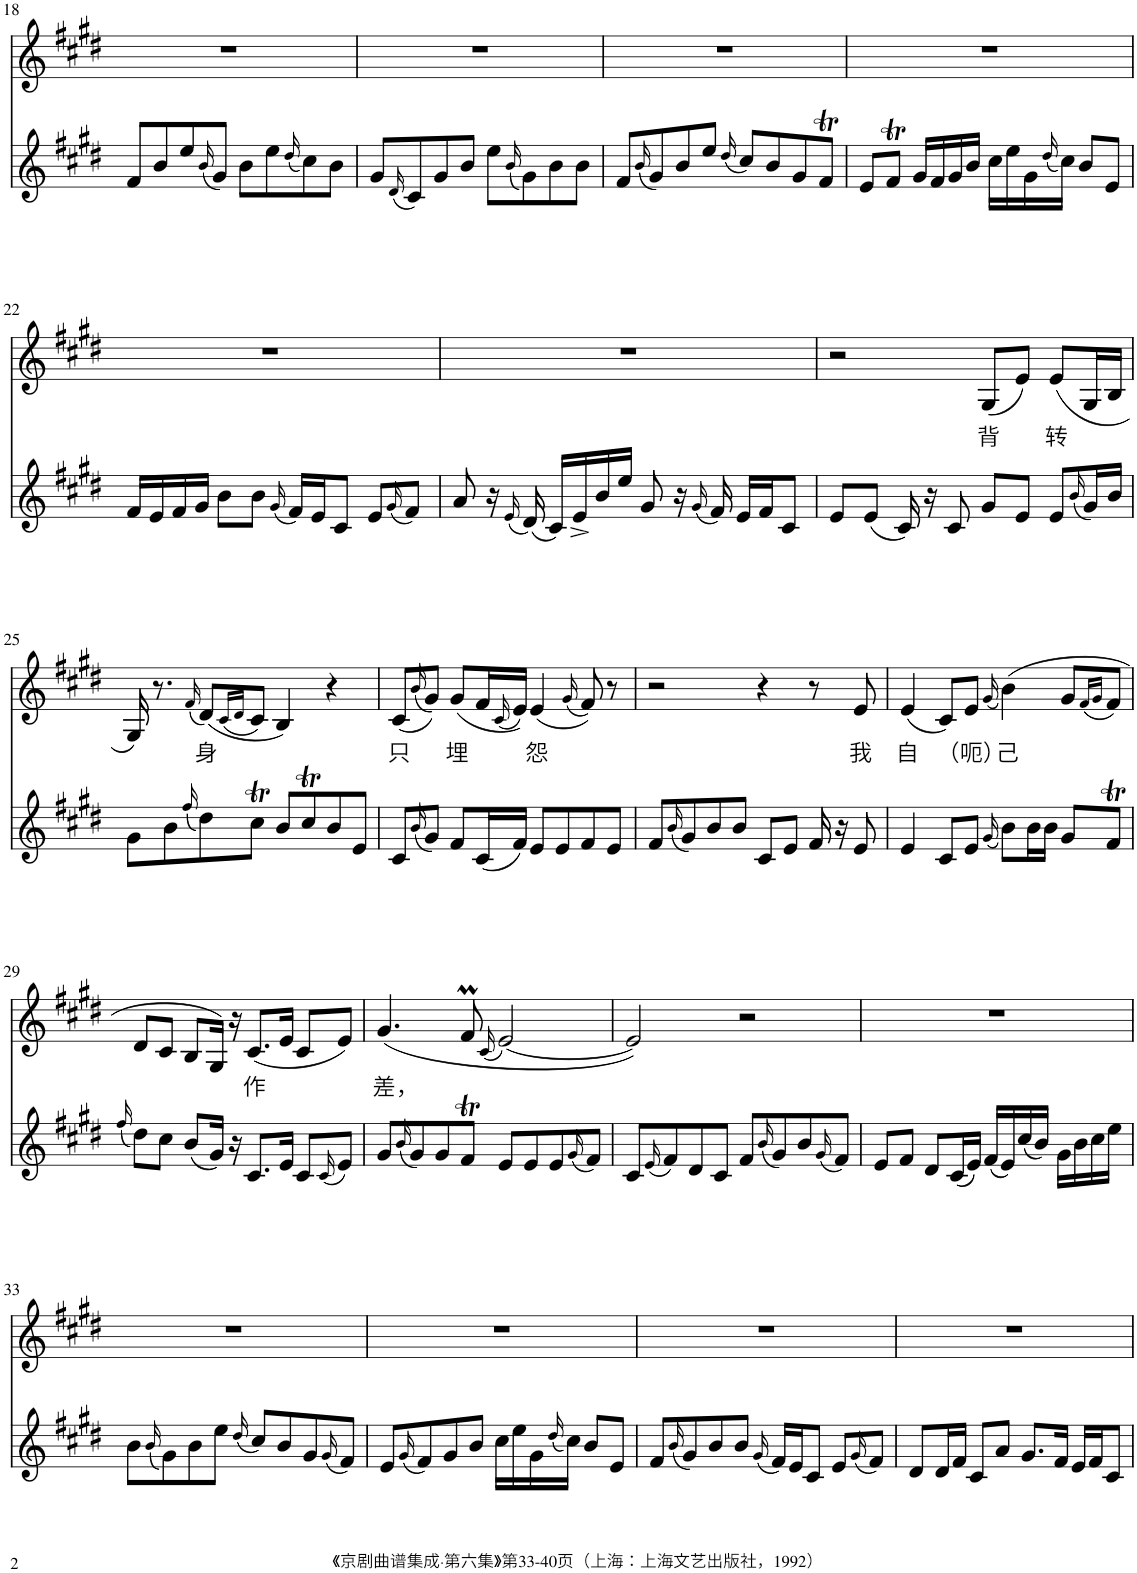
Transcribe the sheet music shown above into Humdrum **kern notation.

**kern	**kern	**text
*part2	*part1	*part1
*staff2	*staff1	*staff1
*I"Piano	*I"Piano	*
*I'Pno	*I'Pno	*
!!LO:PB:g=z
*clefG2	*clefG2	*
*k[f#c#g#d#]	*k[f#c#g#d#]	*
*M4/4	*M4/4	*
=18	=18	=18
8f#/L	1r	.
8b/	.	.
8ee/	.	.
(16qb/	.	.
8g#/J)	.	.
8b\L	.	.
8ee\	.	.
(16qdd#/	.	.
8cc#\)	.	.
8b\J	.	.
=19	=19	=19
8g#/L	1r	.
(16qd#/	.	.
8c#/)	.	.
8g#/	.	.
8b/J	.	.
8ee\L	.	.
(16qb/	.	.
8g#\)	.	.
8b\	.	.
8b\J	.	.
=20	=20	=20
8f#/L	1r	.
(16qb/	.	.
8g#/)	.	.
8b/	.	.
8ee/J	.	.
(16qdd#/	.	.
8cc#/L)	.	.
8b/	.	.
8g#/	.	.
8f#T/J	.	.
=21	=21	=21
8e/L	1r	.
8f#T/J	.	.
16g#/LL	.	.
16f#/	.	.
16g#/	.	.
16b/JJ	.	.
16cc#\LL	.	.
16ee\	.	.
16g#\	.	.
(16qdd#/	.	.
16cc#\JJ)	.	.
8b/L	.	.
8e/J	.	.
!!LO:LB:g=z
=22	=22	=22
16f#/LL	1r	.
16e/	.	.
16f#/	.	.
16g#/JJ	.	.
8b\L	.	.
8b\J	.	.
(16qg#/	.	.
16f#/LL)	.	.
16e/J	.	.
8c#/J	.	.
8e/L	.	.
(16qg#/	.	.
8f#/J)	.	.
=23	=23	=23
8a/	1r	.
16r	.	.
(16qe/	.	.
(16d#/)	.	.
16c#/LL)	.	.
16e^/	.	.
16b/	.	.
16ee/JJ	.	.
8g#/	.	.
16r	.	.
(16qg#/	.	.
16f#/)	.	.
16e/LL	.	.
16f#/J	.	.
8c#/J	.	.
=24	=24	=24
8e/L	2r	.
(8e/J	.	.
16c#/)	.	.
16r	.	.
8c#/	.	.
!	!	!LO:LY:b
8g#/L	(8G#/L	背
8e/J	8e/J)	.
!	!	!LO:LY:b
8e/L	(8e/L	转
(16qb/	.	.
16g#/L)	16G#/L	.
16b/JJ	16B/JJ	.
!!LO:LB:g=z
=25	=25	=25
8g#\L	16G#/)	.
.	8.r	.
8b\	.	.
(16qff#/	(16qf#/	.
!	!	!LO:LY:b
8dd#\)	(8d#/L)	身
.	(16qc#/LL	.
.	16qd#/JJ	.
8cc#T\J	8c#/J)	.
8b/L	4B/)	.
8cc#T/	.	.
8b/	4r	.
8e/J	.	.
=26	=26	=26
!	!	!LO:LY:b
8c#/L	(8c#/L	只
(16qb/	(16qb/	.
8g#/J)	8g#/J))	.
!	!	!LO:LY:b
8f#/L	(8g#/L	埋
(16c#/L	16f#/L	.
.	(16qc#/	.
16f#/JJ)	16e/JJ))	.
!	!	!LO:LY:b
8e/L	(4e/	怨
8e/	.	.
.	(16qg#/	.
8f#/	8f#/))	.
8e/J	8r	.
=27	=27	=27
8f#/L	2r	.
(16qb/	.	.
8g#/)	.	.
8b/	.	.
8b/J	.	.
8c#/L	4r	.
8e/J	.	.
16f#/	8r	.
16r	.	.
!	!	!LO:LY:b
8e/	8e/	我
=28	=28	=28
!	!	!LO:LY:b
4e/	(4e/	自
8c#/L	8c#/L)	.
!	!	!LO:LY:b
8e/J	8e/J	（呃）
(16qg#/	(16qg#/	.
!	!	!LO:LY:b
8b\L)	(4b\)	己
16b\L	.	.
16b\JJ	.	.
8g#/L	8g#/L	.
.	(16qf#/LL	.
.	16qg#/JJ	.
8f#T/J	8f#/J)	.
!!LO:LB:g=z
=29	=29	=29
(16qff#/	.	.
8dd#\L)	8d#/L	.
8cc#\J	8c#/J	.
(8b/L	8B/L	.
16g#/Jk)	16G#/Jk)	.
16r	16r	.
!	!	!LO:LY:b
8.c#/L	(8.c#/L	作
16e/Jk	16e/Jk	.
8c#/L	8c#/L	.
(16qc#/	.	.
8e/J)	8e/J)	.
=30	=30	=30
!	!	!LO:LY:b
8g#/L	(4.g#/	差，
(16qb/	.	.
8g#/)	.	.
8g#/	.	.
8f#T/J	8f#M/	.
.	(16qc#/	.
8e/L	[2e/)	.
8e/	.	.
8e/	.	.
(16qg#/	.	.
8f#/J)	.	.
=31	=31	=31
8c#/L	2e/])	.
(16qe/	.	.
8f#/)	.	.
8d#/	.	.
8c#/J	.	.
8f#/L	2r	.
(16qb/	.	.
8g#/)	.	.
8b/	.	.
(16qg#/	.	.
8f#/J)	.	.
=32	=32	=32
8e/L	1r	.
8f#/J	.	.
8d#/L	.	.
(16c#/L	.	.
16e/JJ)	.	.
(16f#/LL	.	.
16e/)	.	.
(16cc#/	.	.
16b/JJ)	.	.
16g#\LL	.	.
16b\	.	.
16cc#\	.	.
16ee\JJ	.	.
!!LO:LB:g=z
=33	=33	=33
8b\L	1r	.
(16qb/	.	.
8g#\)	.	.
8b\	.	.
8ee\J	.	.
(16qdd#/	.	.
8cc#/L)	.	.
8b/	.	.
8g#/	.	.
(16qg#/	.	.
8f#/J)	.	.
=34	=34	=34
8e/L	1r	.
(16qg#/	.	.
8f#/)	.	.
8g#/	.	.
8b/J	.	.
16cc#\LL	.	.
16ee\	.	.
16g#\	.	.
(16qdd#/	.	.
16cc#\JJ)	.	.
8b/L	.	.
8e/J	.	.
=35	=35	=35
8f#/L	1r	.
(16qb/	.	.
8g#/)	.	.
8b/	.	.
8b/J	.	.
(16qg#/	.	.
16f#/LL)	.	.
16e/J	.	.
8c#/J	.	.
8e/L	.	.
(16qg#/	.	.
8f#/J)	.	.
=36	=36	=36
8d#/L	1r	.
16d#/L	.	.
16f#/JJ	.	.
8c#/L	.	.
8a/J	.	.
8.g#/L	.	.
16f#/Jk	.	.
16e/LL	.	.
16f#/J	.	.
8c#/J	.	.
=	=	=
*-	*-	*-
